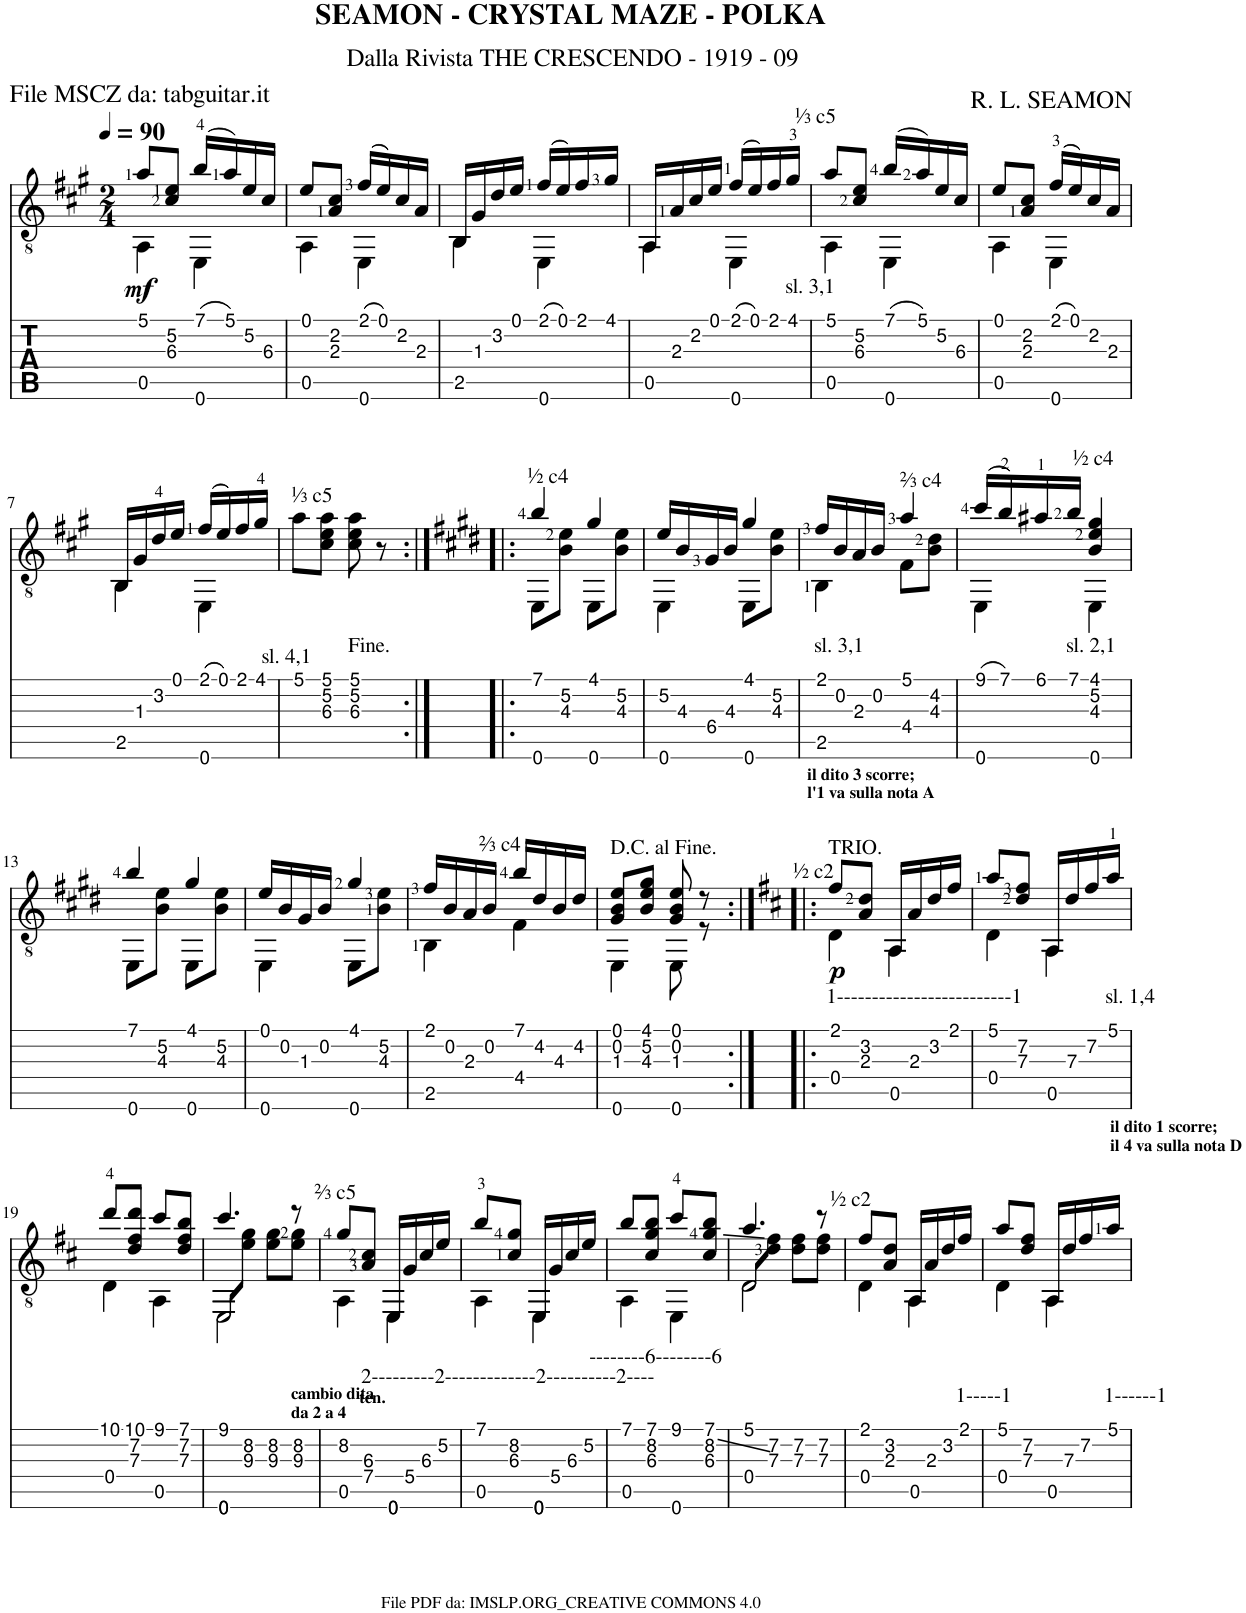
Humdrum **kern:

**kern	**kern	**dynam
*part1	*part1	*part1
*staff2	*staff1	*staff1/2
*I"Guitar	*	*
*I'Guit.	*	*
*stria6	*	*
*	*clefGv2	*
*k[f#c#g#]	*k[f#c#g#]	*
*M2/4	*M2/4	*
*MM90	*MM90	*
=1	=1	=1
*^	*^	*
!	!	!	!	!LO:DY:b
8aL	4AA	8a/L	4AA\	mf
8c#\ 8e\J	.	8c#/ 8e/J	.	.
16bLL	4EE	(16b/LL	4EE\	.
16aJ	.	16a/)	.	.
16eL	.	16e/	.	.
16c#JJ	.	16c#/JJ	.	.
=2	=2	=2	=2	=2
8eL	4AA	8e/L	4AA\	.
8A\ 8c#\J	.	8A/ 8c#/J	.	.
16f#LL	4EE	(16f#/LL	4EE\	.
16eJ	.	16e/)	.	.
16c#L	.	16c#/	.	.
16AJJ	.	16A/JJ	.	.
=3	=3	=3	=3	=3
16BBLL	4BB	16BB/LL	4BB\	.
16G#J	.	16G#/	.	.
16dL	.	16d/	.	.
16eJJ	.	16e/JJ	.	.
16f#LL	4EE	(16f#/LL	4EE\	.
16eJ	.	16e/)	.	.
16f#L	.	16f#/	.	.
16g#JJ	.	16g#/JJ	.	.
=4	=4	=4	=4	=4
16AALL	4AA	16AA/LL	4AA\	.
16AJ	.	16A/	.	.
16c#L	.	16c#/	.	.
16eJJ	.	16e/JJ	.	.
16f#LL	4EE	(16f#/LL	4EE\	.
16eJ	.	16e/)	.	.
16f#L	.	16f#/	.	.
!LO:TX:a:t=sl. 3,1	!	!	!	!
16g#JJ	.	16g#/JJ	.	.
=5	=5	=5	=5	=5
!	!	!LO:TX:a:t=⅓ c5	!	!
8aL	4AA	8a/L	4AA\	.
8c#\ 8e\J	.	8c#/ 8e/J	.	.
16bLL	4EE	(16b/LL	4EE\	.
16aJ	.	16a/)	.	.
16eL	.	16e/	.	.
16c#JJ	.	16c#/JJ	.	.
=6	=6	=6	=6	=6
8eL	4AA	8e/L	4AA\	.
8A\ 8c#\J	.	8A/ 8c#/J	.	.
16f#LL	4EE	(16f#/LL	4EE\	.
16eJ	.	16e/)	.	.
16c#L	.	16c#/	.	.
16AJJ	.	16A/JJ	.	.
!!LO:LB:g=z	!!
=7	=7	=7	=7	=7
16BBLL	4BB	16BB/LL	4BB\	.
16G#J	.	16G#/	.	.
16dL	.	16d/	.	.
16eJJ	.	16e/JJ	.	.
16f#LL	4EE	(16f#/LL	4EE\	.
16eJ	.	16e/)	.	.
16f#L	.	16f#/	.	.
!LO:TX:a:t=sl. 4,1	!	!	!	!
16g#JJ	.	16g#/JJ	.	.
*v	*v	*	*	*
*	*v	*v	*
=8	=8	=8
!	!LO:TX:a:t=⅓ c5	!
8aL	8a\L	.
8c#\ 8e\ 8a\J	8c#\ 8e\ 8a\J	.
8c# 8e 8a	8c#\ 8e\ 8a\	.
8r	8r	.
=9:|!|:	=9:|!|:	=9:|!|:
*k[f#c#g#d#]	*k[f#c#g#d#]	*
*^	*^	*
4b	8EEL	4b/	8EE\L	.
!	!	!	!LO:TX:a:t=½ c4	!
.	8B\ 8e\J	.	8B\ 8e\J	.
4g#	8EEL	4g#/	8EE\L	.
.	8B\ 8e\J	.	8B\ 8e\J	.
=10	=10	=10	=10	=10
16eLL	4EE	16e/LL	4EE\	.
16BJ	.	16B/	.	.
16G#L	.	16G#/	.	.
16BJJ	.	16B/JJ	.	.
4g#	8EEL	4g#/	8EE\L	.
.	8B\ 8e\J	.	8B\ 8e\J	.
=11	=11	=11	=11	=11
!LO:TX:a:t=sl. 3,1	!	!	!	!
!LO:TX:b:B:t=il dito 3 scorre;	!	!	!	!
!LO:TX:b:t=l'1 va sulla nota A	!	!	!	!
16f#LL	4BB	16f#/LL	4BB\	.
16BJ	.	16B/	.	.
16AL	.	16A/	.	.
16BJJ	.	16B/JJ	.	.
!	!	!LO:TX:a:t=⅔ c4	!	!
4a	8F#L	4a/	8F#\L	.
.	8B\ 8d#\J	.	8B\ 8d#\J	.
=12	=12	=12	=12	=12
16cc#LL	4EE	(16cc#/LL	4EE\	.
16bJ	.	16b/)	.	.
16a#L	.	16a#X/	.	.
!LO:TX:a:t=sl. 2,1	!	!	!	!
16bJJ	.	16b/JJ	.	.
!	!	!LO:TX:a:t=½ c4	!	!
4B 4e 4g#	4EE	4B/ 4e/ 4g#/	4EE\	.
!!LO:LB:g=z	!!
=13	=13	=13	=13	=13
4b	8EEL	4b/	8EE\L	.
.	8B\ 8e\J	.	8B\ 8e\J	.
4g#	8EEL	4g#/	8EE\L	.
.	8B\ 8e\J	.	8B\ 8e\J	.
=14	=14	=14	=14	=14
16eLL	4EE	16e/LL	4EE\	.
16BJ	.	16B/	.	.
16G#L	.	16G#/	.	.
16BJJ	.	16B/JJ	.	.
4g#	8EEL	4g#/	8EE\L	.
.	8B\ 8e\J	.	8B\ 8e\J	.
=15	=15	=15	=15	=15
16f#LL	4BB	16f#/LL	4BB\	.
16BJ	.	16B/	.	.
16AL	.	16A/	.	.
16BJJ	.	16B/JJ	.	.
!	!	!LO:TX:a:t=⅔ c4	!	!
16bLL	4F#	16b/LL	4F#\	.
16d#J	.	16d#/	.	.
16BL	.	16B/	.	.
16d#JJ	.	16d#/JJ	.	.
=16	=16	=16	=16	=16
8G#\ 8B\ 8e\L	4EE	8G#/ 8B/ 8e/L	4EE\	.
8B\ 8e\ 8g#\J	.	8B/ 8e/ 8g#/J	.	.
8G# 8B 8e	8EE	8G#/ 8B/ 8e/	8EE\	.
8r	8r	8r	8r	.
=17:|!|:	=17:|!|:	=17:|!|:	=17:|!|:	=17:|!|:
*k[f#c#]	*	*k[f#c#]	*	*
!	!	!LO:TX:a:t=TRIO.	!	!
!	!	!LO:TX:a:t=½ c2	!	!
!LO:TX:a:t=1-------------------------1	!	!	!	!
!	!	!	!	!LO:DY:b
8f#L	4D	8f#/L	4D\	p
8A\ 8d\J	.	8A/ 8d/J	.	.
16AALL	4AA	16AA/LL	4AA\	.
16AJ	.	16A/	.	.
16dL	.	16d/	.	.
16f#JJ	.	16f#/JJ	.	.
=18	=18	=18	=18	=18
8aL	4D	8a/L	4D\	.
8d\ 8f#\J	.	8d/ 8f#/J	.	.
16AALL	4AA	16AA/LL	4AA\	.
16dJ	.	16d/	.	.
16f#L	.	16f#/	.	.
!LO:TX:a:t=sl. 1,4	!	!	!	!
!LO:TX:b:B:t=il dito 1 scorre;	!	!	!	!
!LO:TX:b:t=il 4 va sulla nota D	!	!	!	!
16aJJ	.	16a/JJ	.	.
!!LO:LB:g=z	!!
=19	=19	=19	=19	=19
8ddL	4D	8dd/L	4D\	.
8d\ 8f#\ 8dd\J	.	8d/ 8f#/ 8dd/J	.	.
8cc#L	4AA	8cc#/L	4AA\	.
8d\ 8f#\ 8b\J	.	8d/ 8f#/ 8b/J	.	.
=20	=20	=20	=20	=20
*	*^	*	*	*
!	!	!	!	!LO:N:head=open	!
*	*	*	*	*^	*
4.cc#	8EEL	2EE	4.cc#/	8EE/L	2EE\	.
.	8e\ 8g\J	.	.	8e\ 8g\J	.	.
.	8e\ 8g\L	.	.	8e\ 8g\L	.	.
!LO:TX:a:B:t=cambio dita	!	!	!	!	!	!
!LO:TX:a:t=da 2 a 4	!	!	!	!	!	!
8r	8e\ 8g\J	.	8r	8e\ 8g\J	.	.
*	*v	*v	*	*	*	*
*	*	*	*v	*v	*
=21	=21	=21	=21	=21
!	!	!LO:TX:a:t=⅔ c5	!	!
8gL	4AA	8g/L	4AA\	.
!LO:TX:a:t=2---------2-------------2----------2----	!	!	!	!
!LO:TX:a:B:t=ten.	!	!	!	!
8A\ 8c#\J	.	8A/ 8c#/J	.	.
16EELL	4EE	16EE/LL	4EE\	.
16GJ	.	16G/	.	.
16c#L	.	16c#/	.	.
16eJJ	.	16e/JJ	.	.
=22	=22	=22	=22	=22
8bL	4AA	8b/L	4AA\	.
8c#\ 8g\J	.	8c#/ 8g/J	.	.
16EELL	4EE	16EE/LL	4EE\	.
16GJ	.	16G/	.	.
16c#L	.	16c#/	.	.
16eJJ	.	16e/JJ	.	.
=23	=23	=23	=23	=23
8bL	4AA	8b/L	4AA\	.
!LO:TX:a:t=--------6--------6	!	!	!	!
8c#\ 8g\ 8b\J	.	8c#/ 8g/ 8b/J	.	.
8cc#L	4EE	8cc#/L	4EE\	.
8c#\ 8g\ 8b\J	.	8c#/ 8g/ 8b/J	.	.
=24	=24	=24	=24	=24
*	*^	*	*	*
!	!	!	!	!LO:N:head=open	!
*	*	*	*	*^	*
4.a	8DL	2D	4.a/	8D/L	2D\	.
.	8d\ 8f#\J	.	.	8d\ 8f#\J	.	.
.	8d\ 8f#\L	.	.	8d\ 8f#\L	.	.
8r	8d\ 8f#\J	.	8r	8d\ 8f#\J	.	.
*	*v	*v	*	*	*	*
*	*	*	*v	*v	*
=25	=25	=25	=25	=25
!	!	!LO:TX:a:t=½ c2	!	!
8f#L	4D	8f#/L	4D\	.
8A\ 8d\J	.	8A/ 8d/J	.	.
16AALL	4AA	16AA/LL	4AA\	.
16AJ	.	16A/	.	.
16dL	.	16d/	.	.
!LO:TX:a:t=1-----1	!	!	!	!
16f#JJ	.	16f#/JJ	.	.
=26	=26	=26	=26	=26
8aL	4D	8a/L	4D\	.
8d\ 8f#\J	.	8d/ 8f#/J	.	.
16AALL	4AA	16AA/LL	4AA\	.
16dJ	.	16d/	.	.
16f#L	.	16f#/	.	.
!LO:TX:a:t=1------1	!	!	!	!
16aJJ	.	16a/JJ	.	.
*v	*v	*	*	*
*	*v	*v	*
=	=	=
*-	*-	*-
